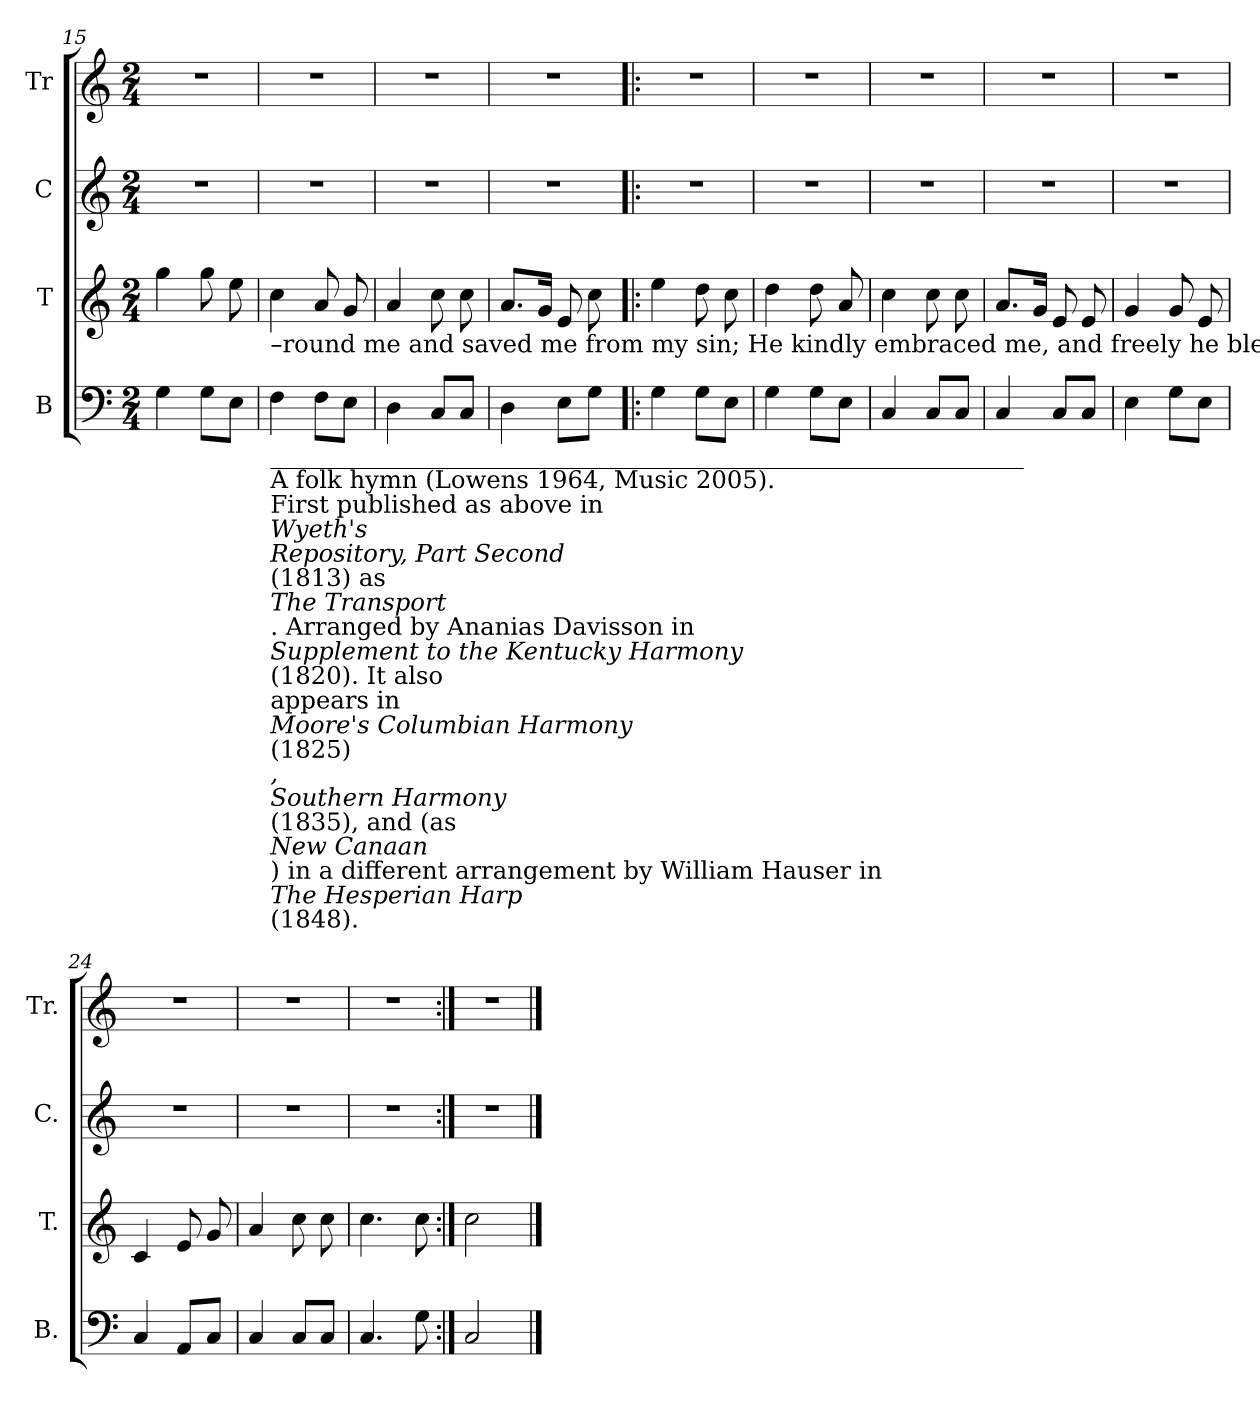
**kern	**kern	**kern	**kern
*part4	*part3	*part2	*part1
*staff4	*staff3	*staff2	*staff1
*I"B	*I"T	*I"C	*I"Tr
*I'B.	*I'T.	*I'C.	*I'Tr.
*clefF4	*clefG2	*clefG2	*clefG2
*k[]	*k[]	*k[]	*k[]
*M2/4	*M2/4	*M2/4	*M2/4
=15	=15	=15	=15
4G!\	4gg!\	2r	2r
8G!\L	8gg!\	.	.
8E!\J	8ee!\	.	.
!!LO:LB:g=z
=16	=16	=16	=16
!	!LO:TX:b:t=–round me and saved me from  my    sin;    He      kindly  embraced   me,  and freely he blessed me, And taught me aloud  his sweet praises  to   sing.   He	!	!
!LO:TX:b:t=______________________________________________________________	!	!	!
!LO:TX:b:t=A folk hymn (Lowens 1964, Music 2005).	!	!	!
!LO:TX:b:t=First published as above in	!	!	!
!LO:TX:b:i:t=Wyeth's	!	!	!
!LO:TX:b:i:t=Repository, Part Second	!	!	!
!LO:TX:b:t=(1813) as	!	!	!
!LO:TX:b:i:t=The Transport	!	!	!
!LO:TX:b:t=. Arranged by Ananias Davisson in	!	!	!
!LO:TX:b:i:t=Supplement to the Kentucky Harmony	!	!	!
!LO:TX:b:t=(1820). It also	!	!	!
!LO:TX:b:t=appears in	!	!	!
!LO:TX:b:i:t=Moore's Columbian Harmony	!	!	!
!LO:TX:b:t=(1825)	!	!	!
!LO:TX:b:i:t=,	!	!	!
!LO:TX:b:i:t=Southern Harmony	!	!	!
!LO:TX:b:t=(1835), and (as	!	!	!
!LO:TX:b:i:t=New Canaan	!	!	!
!LO:TX:b:t=) in a different arrangement by William Hauser in	!	!	!
!LO:TX:b:i:t=The Hesperian Harp	!	!	!
!LO:TX:b:t=(1848).	!	!	!
4F!\	4cc!\	2r	2r
8F!\L	8a!/	.	.
8E!\J	8g!/	.	.
=17	=17	=17	=17
4D!\	4a!/	2r	2r
8C!/L	8cc!\	.	.
8C!/J	8cc!\	.	.
=18	=18	=18	=18
4D!\	8.a!/L	2r	2r
.	16g!/Jk	.	.
8E!\L	8e!/	.	.
8G!\J	8cc!\	.	.
=19!|:	=19!|:	=19!|:	=19!|:
4G!\	4ee!\	2r	2r
8G!\L	8dd!\	.	.
8E!\J	8cc!\	.	.
=20	=20	=20	=20
4G!\	4dd!\	2r	2r
8G!\L	8dd!\	.	.
8E!\J	8a!/	.	.
=21	=21	=21	=21
4C!/	4cc!\	2r	2r
8C!/L	8cc!\	.	.
8C!/J	8cc!\	.	.
=22	=22	=22	=22
4C!/	8.a!/L	2r	2r
.	16g!/Jk	.	.
8C!/L	8e!/	.	.
8C!/J	8e!/	.	.
=23	=23	=23	=23
4E!\	4g!/	2r	2r
8G!\L	8g!/	.	.
8E!\J	8e!/	.	.
=24	=24	=24	=24
4C!/	4c!/	2r	2r
8AA!/L	8e!/	.	.
8C!/J	8g!/	.	.
=25	=25	=25	=25
4C!/	4a!/	2r	2r
8C!/L	8cc!\	.	.
8C!/J	8cc!\	.	.
=26	=26	=26	=26
4.C!/	4.cc!\	2r	2r
8G!\	8cc!\	.	.
=27:|!	=27:|!	=27:|!	=27:|!
2C!/	2cc!\	2r	2r
==	==	==	==
*-	*-	*-	*-
